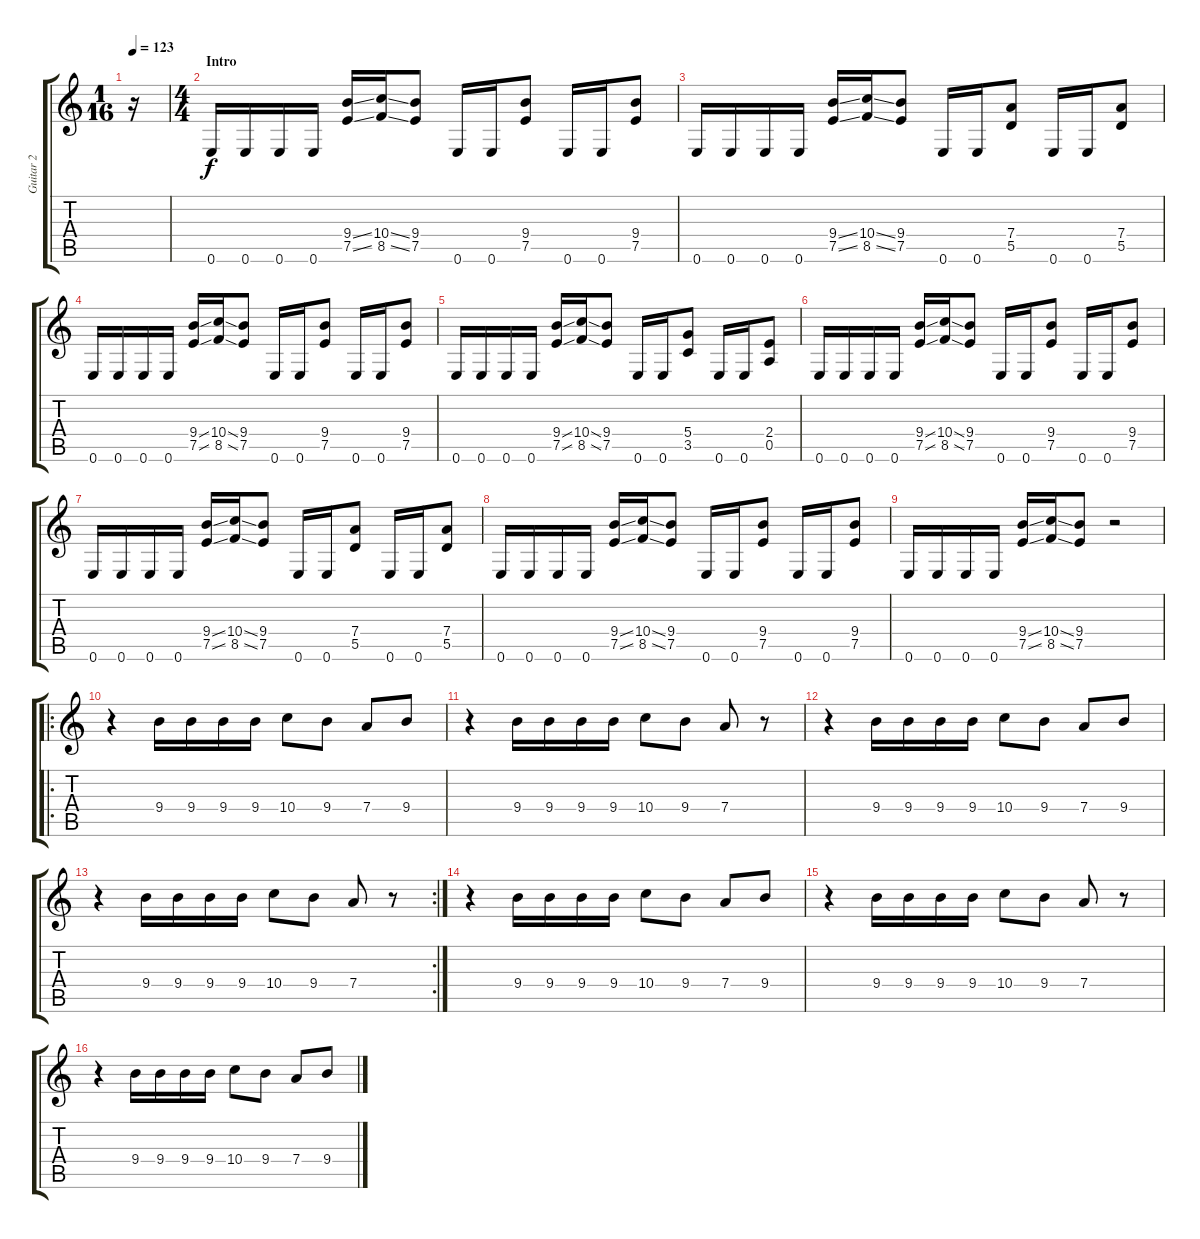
\track ("Guitar 2" "Guitar 2") {instrument distortionguitar}
\staff {score tabs}
\tuning (E4 B3 G3 D3 A2 E2) {hide}
\ts (1 16)
\tempo 123
\clef g2
\ks c
r.16{dy f instrument distortionguitar} |
\ts (4 4)
\section ("" "Intro")
0.6.16 0.6.16 0.6.16 0.6.16 (9.4{ss} 7.5{ss}).16 (10.4{ss} 8.5{ss}).16 (9.4 7.5).8 0.6.16 0.6.16 (9.4 7.5).8 0.6.16 0.6.16 (9.4 7.5).8 |
0.6.16 0.6.16 0.6.16 0.6.16 (9.4{ss} 7.5{ss}).16 (10.4{ss} 8.5{ss}).16 (9.4 7.5).8 0.6.16 0.6.16 (7.4 5.5).8 0.6.16 0.6.16 (7.4 5.5).8 |
0.6.16 0.6.16 0.6.16 0.6.16 (9.4{ss} 7.5{ss}).16 (10.4{ss} 8.5{ss}).16 (9.4 7.5).8 0.6.16 0.6.16 (9.4 7.5).8 0.6.16 0.6.16 (9.4 7.5).8 |
0.6.16 0.6.16 0.6.16 0.6.16 (9.4{ss} 7.5{ss}).16 (10.4{ss} 8.5{ss}).16 (9.4 7.5).8 0.6.16 0.6.16 (5.4 3.5).8 0.6.16 0.6.16 (2.4 0.5).8 |
0.6.16 0.6.16 0.6.16 0.6.16 (9.4{ss} 7.5{ss}).16 (10.4{ss} 8.5{ss}).16 (9.4 7.5).8 0.6.16 0.6.16 (9.4 7.5).8 0.6.16 0.6.16 (9.4 7.5).8 |
0.6.16 0.6.16 0.6.16 0.6.16 (9.4{ss} 7.5{ss}).16 (10.4{ss} 8.5{ss}).16 (9.4 7.5).8 0.6.16 0.6.16 (7.4 5.5).8 0.6.16 0.6.16 (7.4 5.5).8 |
0.6.16 0.6.16 0.6.16 0.6.16 (9.4{ss} 7.5{ss}).16 (10.4{ss} 8.5{ss}).16 (9.4 7.5).8 0.6.16 0.6.16 (9.4 7.5).8 0.6.16 0.6.16 (9.4 7.5).8 |
0.6.16 0.6.16 0.6.16 0.6.16 (9.4{ss} 7.5{ss}).16 (10.4{ss} 8.5{ss}).16 (9.4 7.5).8 r.2 |
\ro
r.4 9.4.16 9.4.16 9.4.16 9.4.16 10.4.8 9.4.8 7.4.8 9.4.8 |
r.4 9.4.16 9.4.16 9.4.16 9.4.16 10.4.8 9.4.8 7.4.8 r.8 |
r.4 9.4.16 9.4.16 9.4.16 9.4.16 10.4.8 9.4.8 7.4.8 9.4.8 |
\rc 2
r.4 9.4.16 9.4.16 9.4.16 9.4.16 10.4.8 9.4.8 7.4.8 r.8 |
r.4 9.4.16 9.4.16 9.4.16 9.4.16 10.4.8 9.4.8 7.4.8 9.4.8 |
r.4 9.4.16 9.4.16 9.4.16 9.4.16 10.4.8 9.4.8 7.4.8 r.8 |
r.4 9.4.16 9.4.16 9.4.16 9.4.16 10.4.8 9.4.8 7.4.8 9.4.8
